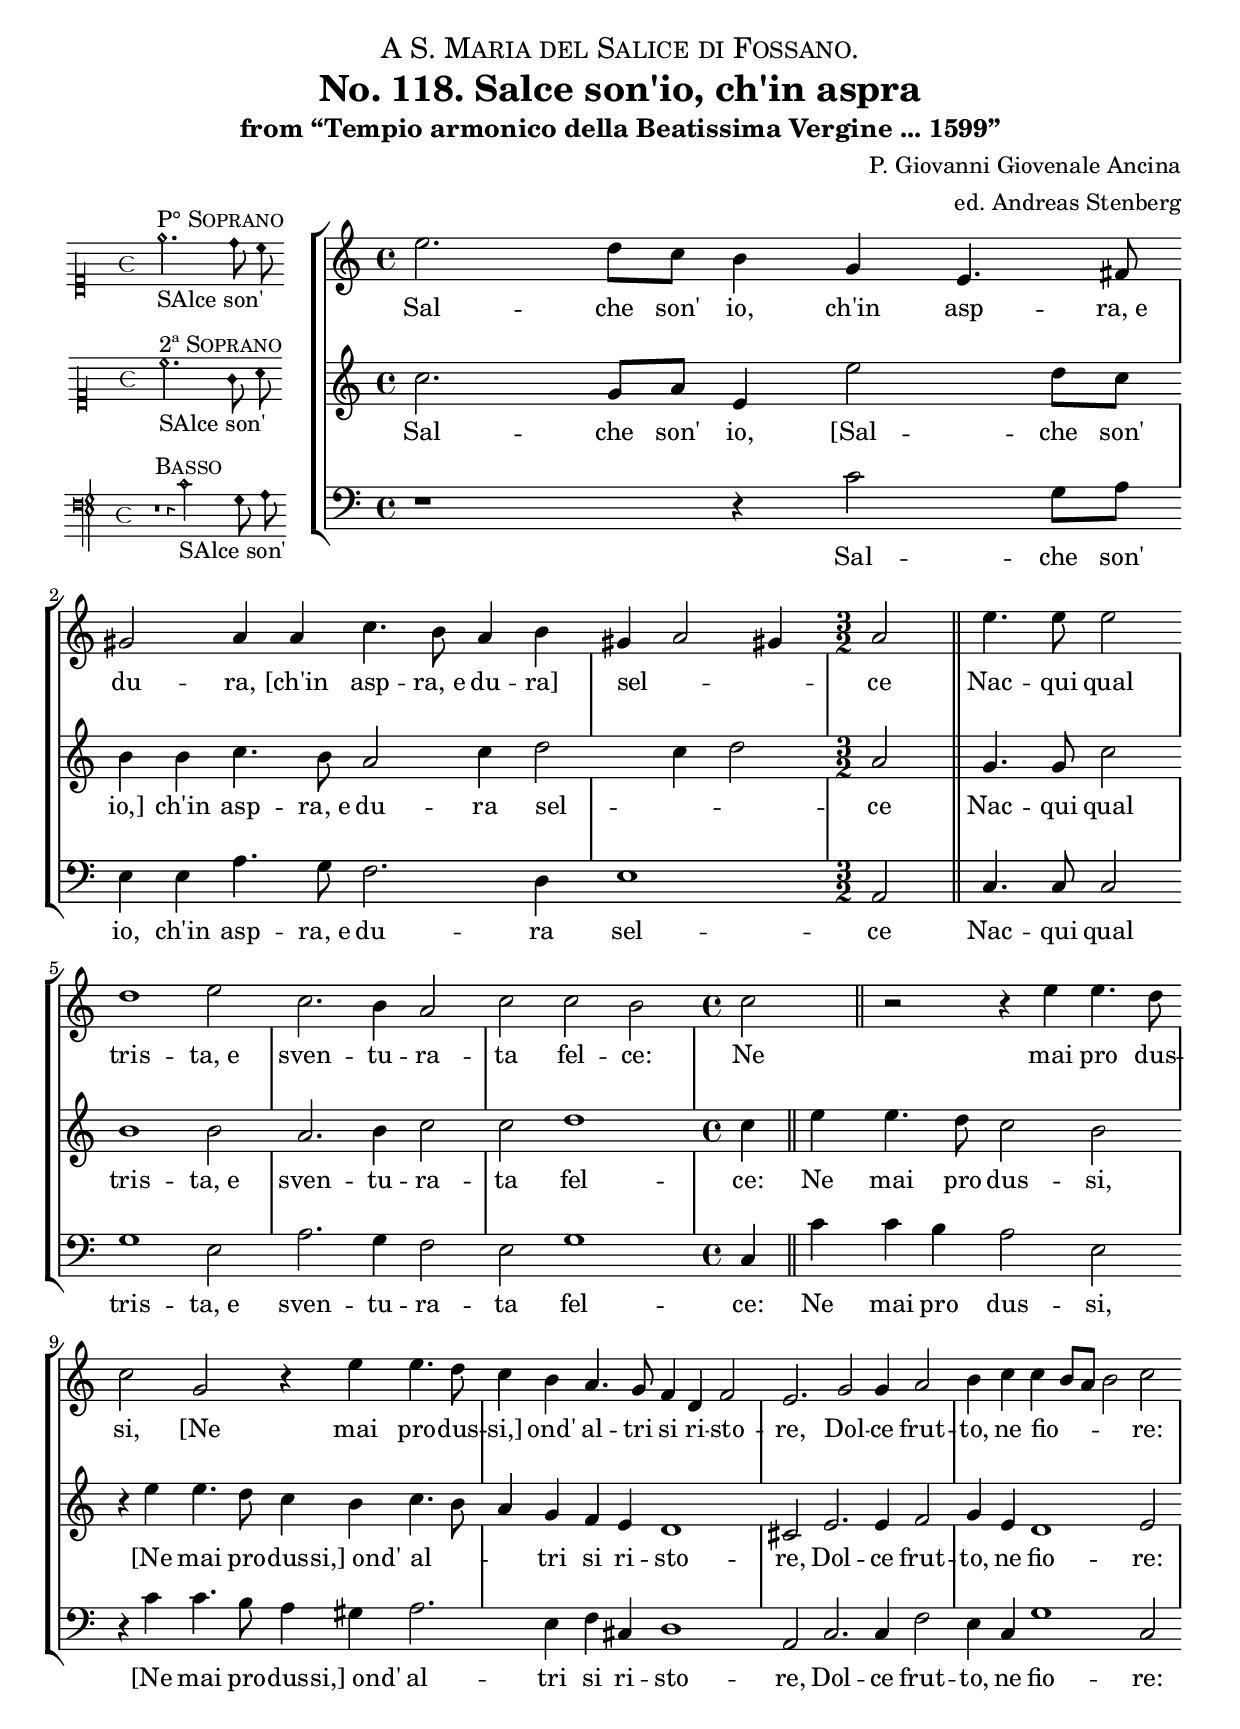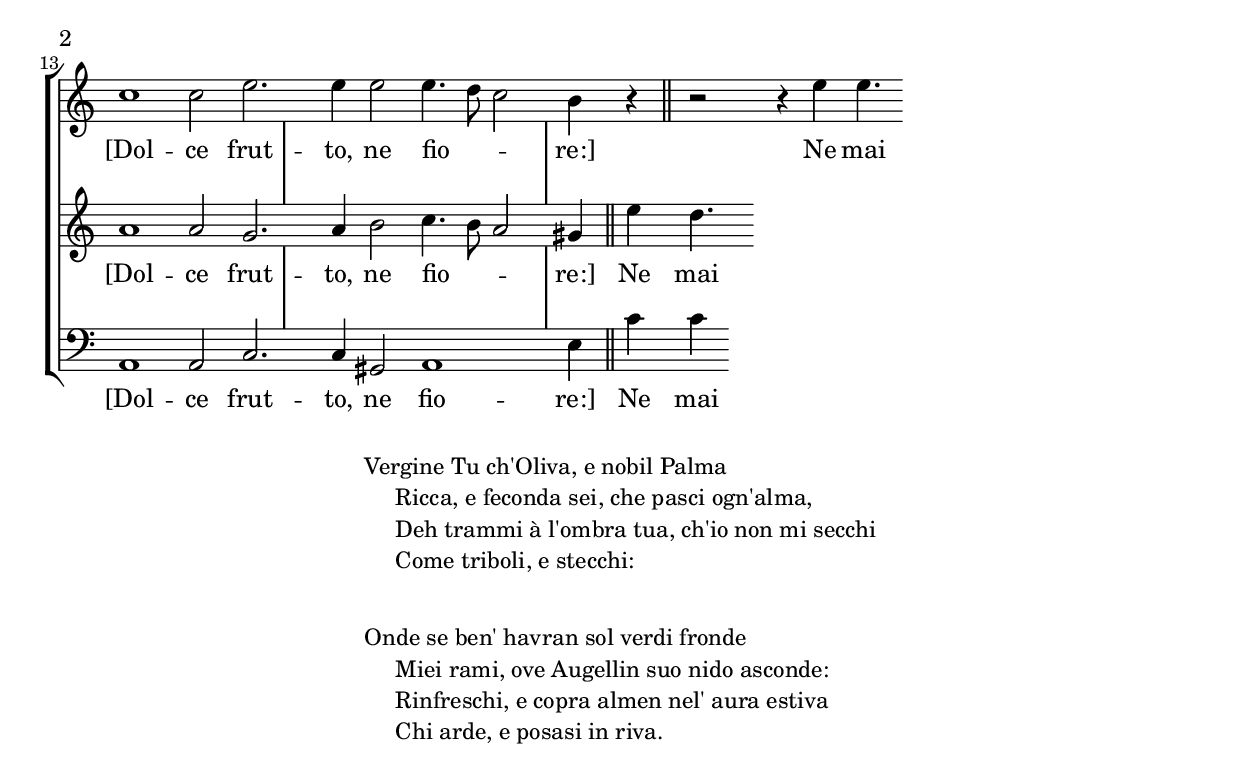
\version "2.20.0"

\include "deutsch.ly"

#(append! supported-clefs '(("mensural-f3" . ("clefs.mensural.f" 0 0))))
\defineBarLine "||-noSpan" #'("||" "" "")

ficta = \once \set suggestAccidentals =##t


global = {

  \key c \major

}

sopA = \relative c'' {
  e2. d8 c8 h4 g4 e4. fis8
  gis2 a4 a4 c4. h8 a4 h4
  \set Timing.measureLength = #(ly:make-moment 2/2)
  gis4( a2 gis!4)
%  \once \override Staff.TimeSignature.style  #'single-digit
  \time 3/2
  a2
}
sopB = \relative c'' {
  e4. e8 e2
  d1 e2
  c2. h4 a2 c2 c2 h2
  \time 4/4
    \set Timing.measureLength = #(ly:make-moment 4/2)
  c2

}
sopC = \relative c'' {
  r2 r4 e4 e4. d8
  c2 g2 r4 e'4 e4. d8

  c4 h4 a4. g8 f4 d4 f2
  e2. g2 g4 a2
  h4 c4 c4( h8 a8 h2) c2
  c1 c2 e2.
  e4

  e2 e4.( d8 c2) h4 r4

}
sopMusic = \relative c'' {


  \set Score.tempoHideNote = ##t

  \tempo 1 = 72

  \time 4/4

  \set Timing.measureLength = #(ly:make-moment 4/2)

    \override Staff.BarLine.transparent = ##t
  \sopA
  \once \revert Staff.BarLine.transparent
  \bar "||"
  \sopB
  \once \revert Staff.BarLine.transparent
  \bar  "||-noSpan"
  \sopC
  \once \revert Staff.BarLine.transparent
  \bar  "||-noSpan"
  r2 r4 e4 e4.
  \cadenzaOff

}

sopWords = \lyricmode {
    Sal -- che son' io, ch'in asp -- ra,_e du -- ra,
    [ch'in asp -- ra,_e du -- ra] sel -- ce
    Nac -- qui qual tris -- ta,_e sven -- tu -- ra -- ta fel -- ce:
    Ne mai pro dus -- si,
    [Ne mai pro -- dus -- si,] ond' al -- tri si ri -- sto -- re,
    Dol -- ce frut -- to, ne fio -- re:
    [Dol -- ce frut -- to, ne fio -- re:]
    Ne mai

}
altoA = \relative c' {
  c'2. g8 a8 e4 e'2 d8 c8
  h4 h4 c4. h8 a2 c4 d2(
  c4 d2)
  a2
}
altoB = \relative c' {
  g'4. g8 c2
  h1 h2
  a2. h4 c2
  c2 d1
  c4



}

altoC = \relative c' {
   e'4 e4. d8 c2 h2
   r4 e4 e4. d8 c4 h4 c4.( h8
   a4) g4 f4 e4 d1
   cis2 e2. e4 f2
   g4 e4 d1 e2
   a1 a2 g2.
   a4 h2 c4.( h8 a2)
   gis4
}
altoMusic = \relative c' {

  \override Staff.BarLine.transparent = ##t
  \altoA
  \once \revert Staff.BarLine.transparent
  \altoB
  \once \revert Staff.BarLine.transparent
  \bar "||-noSpan"
  \altoC
  \once \revert Staff.BarLine.transparent
  \bar "||-noSpan"

  e'4 d4.
}

altoWords = \lyricmode {
    Sal -- che son' io,
    [Sal -- che son' io,]
    ch'in asp -- ra,_e du -- ra sel -- ce
    Nac -- qui qual tris -- ta,_e sven -- tu -- ra -- ta fel -- ce:
    Ne mai pro dus -- si,
    [Ne mai pro -- dus -- si,]_ond' al -- tri si ri -- sto -- re,
    Dol -- ce frut -- to, ne fio -- re:
    [Dol -- ce frut -- to, ne fio -- re:]
    Ne mai
}

bassA = \relative c {
  r1 r4 c'2 g8 a8
  e4 e4 a4. g8 f2. d4
  e1
  a,2
}
bassB = \relative c {
  c4. c8 c2
  g'1 e2
  a2. g4 f2
  e2 g1
  c,4
}
bassC = \relative c {
  c'4 c4 h4 a2 e2
  r4 c'4 c4. h8 a4 gis4 a2.
  e4 f4 cis4

  d1
  a2 c2. c4 f2 e4 c4
  g'1 c,2 a1
  a2 c2. c4 gis2
  a1 e'4
}
bassMusic = \relative c {
  \clef "bass"
  \override Staff.BarLine.transparent = ##t

  \bassA
  \once \revert Staff.BarLine.transparent
  \bassB
  \once \revert Staff.BarLine.transparent
  \bassC
  \once \revert Staff.BarLine.transparent
  c'4 c4

}

bassWords = \lyricmode {

    Sal -- che son' io, ch'in asp -- ra,_e du -- ra sel -- ce
    Nac -- qui qual tris -- ta,_e sven -- tu -- ra -- ta fel -- ce:
    Ne mai pro dus -- si,
    [Ne mai pro -- dus -- si,]_ond' al -- tri si ri -- sto -- re,
    Dol -- ce frut -- to, ne fio -- re:
    [Dol -- ce frut -- to, ne fio -- re:]
    Ne mai
}

incipitDiscantus = \markup {

  \score {

    {

      %      \set Staff.instrumentName = #"Tenor "

      \override NoteHead.style = #'neomensural

      \override Rest.style = #'neomensural

      \override Staff.TimeSignature.style = #'mensural

      \cadenzaOn

      \clef "petrucci-c1"

      \key c \major

      \time 4/4


      e''2.^\markup { \smallCaps"P° Soprano"} _"SAlce son' "
      d''8 c''8
    }

    \layout {

      \context {

        \Voice

        \remove "Ligature_bracket_engraver"

        \consists "Mensural_ligature_engraver"

      }

      line-width = 4.5\cm

    }

  }

}



incipitAltus = \markup {

  \score {

    {

      %      \set Staff.instrumentName = #"Tenor "

      \override NoteHead.style = #'neomensural

      \override Rest.style = #'neomensural

      \override Staff.TimeSignature.style = #'mensural

      \cadenzaOn

      \clef "petrucci-c1"

      \key c \major

      \time 4/4

      c''2.^\markup \smallCaps"2ª Soprano"_"SAlce son'"
      g'8 a'8

    }

    \layout {

      \context {

        \Voice

        \remove "Ligature_bracket_engraver"

        \consists "Mensural_ligature_engraver"

      }

      line-width = 4.5\cm

    }

  }

}



incipitBassus = \markup {

  \score {

    {

      %      \set Staff.instrumentName = #"Tenor "

      \override NoteHead.style = #'neomensural

      \override Rest.style = #'neomensural

      \override Staff.TimeSignature.style = #'mensural

      \cadenzaOn

      \clef "petrucci-f"

      \key c \major

      \time 4/4

      r1^\markup \smallCaps"Basso"
      r4 c'2_"SAlce son'"
      g8 a8
    }

    \layout {

      \context {

        \Voice

        \remove "Ligature_bracket_engraver"

        \consists "Mensural_ligature_engraver"

      }

      line-width = 4.5\cm

    }

  }

}



\score {

  <<

    \new StaffGroup \with {

      \override VerticalAxisGroup.staff-staff-spacing = #'((basic-distance . 12))

    } <<

      \new Staff = treble <<

        \set Staff.instrumentName = \incipitDiscantus

        \new Voice = "sopranos" {

          \set  Staff.midiInstrument ="choir aahs"

          %	\voiceOne

          << \global \sopMusic >>

        }

      >>

      \new Lyrics = sopranos { s1 }


      \new Staff = "medius" <<

        \set Staff.instrumentName = \incipitAltus


        \new Voice = "altos" {

          %	\voiceTwo

          \set  Staff.midiInstrument ="choir aahs"

          << \global \altoMusic >>

        }

      >>


      \new Lyrics = "altos" { s1 }


      \new Staff ="basses" {

        \set Staff.instrumentName = \incipitBassus


        \new Voice = "basses" {

          \set  Staff.midiInstrument ="choir aahs"

          \clef "treble_8"

          %	\voiceTwo

          << \global \bassMusic >>

        }

      }

    >>

    \new Lyrics = basses { s1 }


    \context Lyrics = sopranos \lyricsto sopranos \sopWords

    \context Lyrics = altos \lyricsto altos \altoWords

    \context Lyrics = basses \lyricsto basses \bassWords

  >>

  \layout {

    \context {

      \Score

      % no bars in staves

      %      \override BarLine.transparent = ##t


    }

    % the next three instructions keep the lyrics between the bar lines

    \context {

      \Lyrics

      \consists "Bar_engraver"

      \override BarLine.transparent = ##t

    }

    \context {

      \StaffGroup

      \consists "Separating_line_group_engraver"

    }

    \context {

      \Voice

      % no slurs

      \override Slur.transparent = ##t

      % Comment in the below "\remove" command to allow line

      % breaking also at those barlines where a note overlaps

      % into the next bar.  The command is commented out in this

      % short example score, but especially for large scores, you

      % will typically yield better line breaking and thus improve

      % overall spacing if you comment in the following command.

      %\remove "Forbid_line_break_engraver"

    }

    indent = 4.5\cm

  }
\header {
  dedication = \markup \center-column {
    \fontsize #2 \smallCaps "A S. Maria del Salice di Fossano."
    \vspace #0.5
  }
  title = "No. 118. Salce son'io, ch'in aspra"
  subtitle = "from “Tempio armonico della Beatissima Vergine ... 1599”"
  composer = "P. Giovanni Giovenale Ancina"

  arranger = "ed. Andreas Stenberg"
  poet = ""
  meter =""
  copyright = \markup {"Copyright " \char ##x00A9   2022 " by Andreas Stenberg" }

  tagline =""

}


}

\markup {

  \column {

    \fill-line {

      \hspace #'0.5

      \column {

        \line { Vergine Tu ch'Oliva, e nobil Palma }

        \line { \hspace #'3.0 Ricca, e feconda sei, che pasci ogn'alma, }

        \line { \hspace #'3.0 Deh trammi à l'ombra tua, ch'io non mi secchi }

        \line { \hspace #'3.0 Come triboli, e stecchi: }

        \vspace #'1.5

        \line { Onde se ben' havran sol verdi fronde }

        \line { \hspace #'3.0 Miei rami, ove Augellin suo nido asconde: }

        \line { \hspace #'3.0 Rinfreschi, e copra almen nel' aura estiva }

        \line { \hspace #'3.0 Chi arde, e posasi in riva. }

        \vspace #'1.5


      }

      \hspace #'0.5

    }

  }

}

\score {

  \unfoldRepeats

  <<

    \new StaffGroup <<

      \new Staff = treble <<

        \set Staff.instrumentName = \incipitDiscantus

        \new Voice = "sopranos" {

          \set  Staff.midiInstrument ="choir aahs"

          %	\voiceOne

          << \global {
            \repeat volta 2 {
              \sopA
            }
            \sopB
            \repeat volta 2 {
              \sopC
            }
          }>>

        }

      >>

      \new Lyrics = sopranos { s1 }


      \new Staff = "medius" <<

        \set Staff.instrumentName = \incipitAltus


        \new Voice = "altos" {

          %	\voiceTwo

          \set  Staff.midiInstrument ="choir aahs"

          << \global {
            \repeat volta 2 {
              \altoA
            }
            \altoB
            \repeat volta 2 {
              \altoC
            }
          }>>

        }

      >>


      \new Lyrics = "altos" { s1 }


      \new Staff ="basses" {

        \set Staff.instrumentName = \incipitBassus


        \new Voice = "basses" {

          \set  Staff.midiInstrument ="choir aahs"

          \clef "G_8"

          %	\voiceTwo

          << \global{
            \repeat volta 2 {
              \bassA
            }
            \bassB
            \repeat volta 2 {
              \bassC
            }
          }>>

        }

      }

    >>

    \new Lyrics = basses { s1 }


    \context Lyrics = sopranos \lyricsto sopranos \sopWords

    \context Lyrics = altos \lyricsto altos \altoWords

    \context Lyrics = basses \lyricsto basses \bassWords

  >>

  \midi {
    \tempo 2 = 72
  }


}

\paper {
  print-all-headers = ##t

  ragged-bottom = ##t

  ragged-last-bottom = ##t

  ragged-last = ##t

}


%{

convert-ly.py (GNU LilyPond) 2.18.2  convert-ly.py: Processing `'...

Applying conversion: 2.15.7, 2.15.9, 2.15.10, 2.15.16, 2.15.17,

2.15.18, 2.15.19, 2.15.20, 2.15.25, 2.15.32, 2.15.39, 2.15.40,

2.15.42, 2.15.43, 2.16.0, 2.17.0, 2.17.4, 2.17.5, 2.17.6, 2.17.11,

2.17.14, 2.17.15, 2.17.18, 2.17.19, 2.17.20, 2.17.25, 2.17.27,

2.17.29, 2.17.97, 2.18.0

%}
